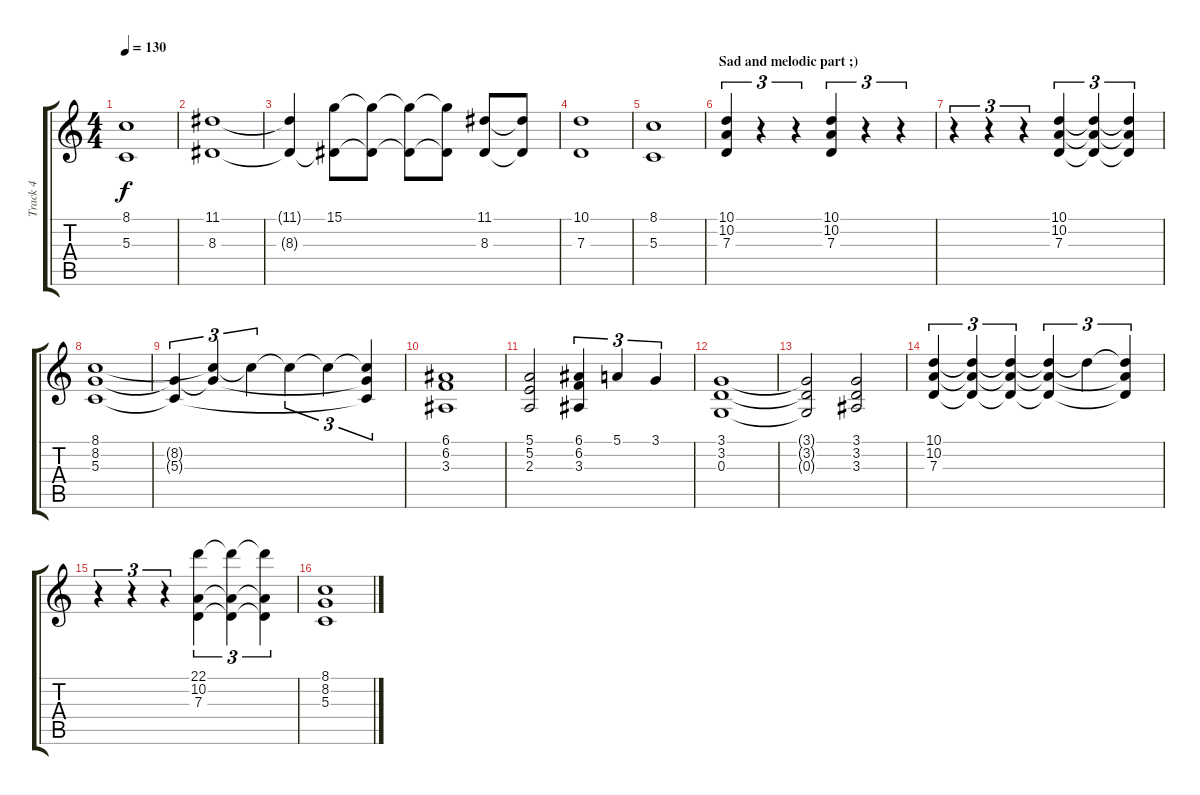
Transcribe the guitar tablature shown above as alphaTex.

\track ("Track 4" "Track 4") {instrument stringensemble1}
\staff {score tabs}
\tuning (E4 B3 G3 D3 A2 E2) {hide}
\ts (4 4)
\tempo 130
\clef g2
\ks c
(8.1 5.3).1{dy f} |
(11.1 8.3).1 |
(11.1{t} 8.3{t}).4 (15.1 8.3{t}).8 (15.1{t} 8.3{t}).8 (15.1{t} 8.3{t}).8 (15.1{t} 8.3{t}).8 (11.1 8.3).8 (11.1{t} 8.3{t}).8 |
(10.1 7.3).1 |
(8.1 5.3).1 |
\section ("" "Sad and melodic part ;)")
(10.1 10.2 7.3).4{tu (3 2)} r.4{tu (3 2)} r.4{tu (3 2)} (10.1 10.2 7.3).4{tu (3 2)} r.4{tu (3 2)} r.4{tu (3 2)} |
r.4{tu (3 2)} r.4{tu (3 2)} r.4{tu (3 2)} (10.1 10.2 7.3).4{tu (3 2)} (10.1{t} 10.2{t} 7.3{t}).4{tu (3 2)} (10.1{t} 10.2{t} 7.3{t}).4{tu (3 2)} |
(8.1 8.2 5.3).1 |
(8.2{t} 5.3{t}).4{tu (3 2)} (8.1{t} 8.2{t}).4{tu (3 2)} 8.1{t}.4{tu (3 2)} 8.1{t}.4{tu (3 2)} 8.1{t}.4{tu (3 2)} (8.1{t} 8.2{t} 5.3{t}).4{tu (3 2)} |
(6.1 6.2 3.3).1 |
(5.1 5.2 2.3).2 (6.1 6.2 3.3).4{tu (3 2)} 5.1.4{tu (3 2)} 3.1.4{tu (3 2)} |
(3.1 3.2 0.3).1 |
(3.1{t} 3.2{t} 0.3{t}).2 (3.1 3.2 3.3).2 |
(10.1 10.2 7.3).4{tu (3 2)} (10.1{t} 10.2{t} 7.3{t}).4{tu (3 2)} (10.1{t} 10.2{t} 7.3{t}).4{tu (3 2)} (10.1{t} 10.2{t} 7.3{t}).4{tu (3 2)} 10.1{t}.4{tu (3 2)} (10.1{t} 10.2{t} 7.3{t}).4{tu (3 2)} |
r.4{tu (3 2)} r.4{tu (3 2)} r.4{tu (3 2)} (22.1 10.2 7.3).4{tu (3 2)} (22.1{t} 10.2{t} 7.3{t}).4{tu (3 2)} (22.1{t} 10.2{t} 7.3{t}).4{tu (3 2)} |
(8.1 8.2 5.3).1
